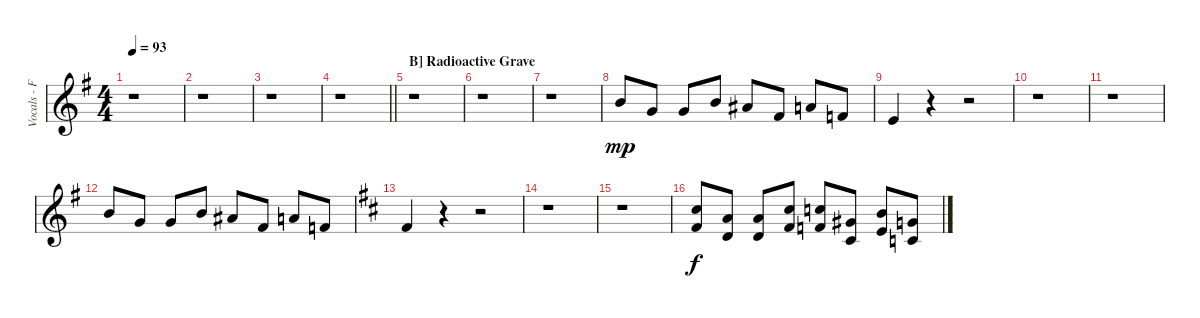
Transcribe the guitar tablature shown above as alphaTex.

\track ("Vocals - Floor Jansen" "Vocals - F") {instrument frenchhorn}
\staff {score}
\tuning (E5 B4 G4 D4 A3 E3) {hide}
\ts (4 4)
\tempo 93
\clef g2
\ks eminor
r.1{dy mp} |
r.1 |
r.1 |
\barLineRight lightlight
r.1 |
\section ("" "B] Radioactive Grave")
r.1 |
r.1 |
r.1 |
0.2.8{balance 8 instrument choiraahs} 0.3.8 0.3.8 0.2.8 3.3.8 4.4.8 2.3.8 3.4.8 |
2.4.4 r.4 r.2 |
r.1 |
r.1 |
0.2.8{balance 8 instrument choiraahs} 0.3.8 0.3.8 0.2.8 3.3.8 4.4.8 2.3.8 3.4.8 |
\ks bminor
4.4.4 r.4 r.2 |
r.1 |
r.1 |
(2.2 4.4).8{dy f balance 6 instrument choiraahs} (2.3 0.4).8 (2.3 0.4).8 (2.2 4.4).8 (1.2 3.4).8 (1.3 4.5).8 (0.2 2.4).8 (0.3 3.5).8
